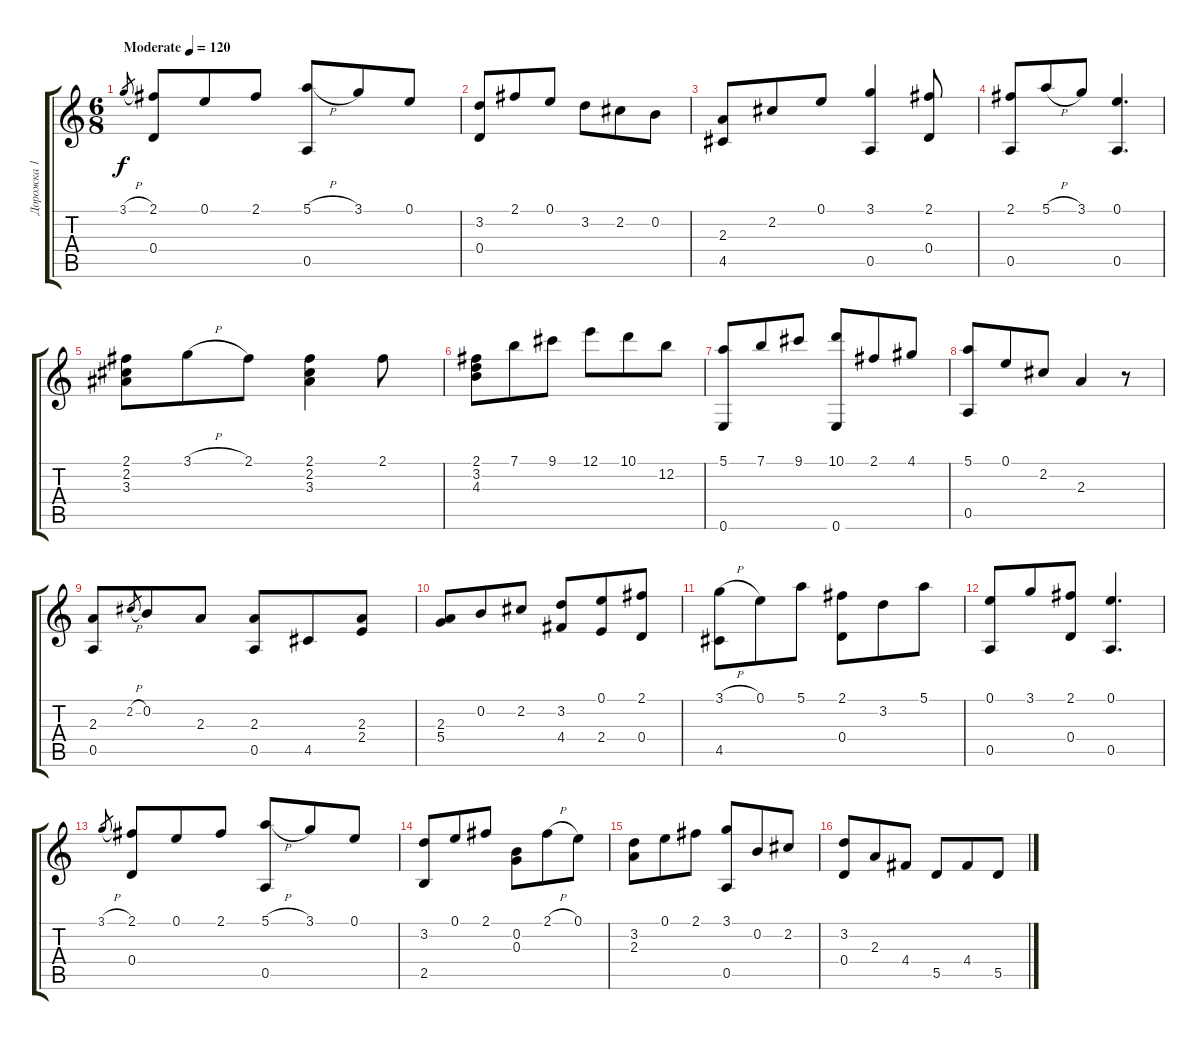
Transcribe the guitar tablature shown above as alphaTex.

\track ("Дорожка 1" "Дорожка 1") {instrument acousticguitarnylon}
\staff {score tabs}
\tuning (E4 B3 G3 D3 A2 E2) {hide}
\ts (6 8)
\tempo (120 "Moderate")
\clef g2
\ks c
3.1{h}.8{gr dy f instrument acousticguitarnylon} (2.1 0.4).8 0.1.8 2.1.8 (5.1{h} 0.5).8 3.1.8 0.1.8 |
(3.2 0.4).8 2.1.8 0.1.8 3.2.8 2.2.8 0.2.8 |
(2.3 4.5).8 2.2.8 0.1.8 (3.1 0.5).4 (2.1 0.4).8 |
(2.1 0.5).8 5.1{h}.8 3.1.8 (0.1 0.5).4{d} |
(2.1 2.2 3.3).8 3.1{h}.8 2.1.8 (2.1 2.2 3.3).4 2.1.8 |
(2.1 3.2 4.3).8 7.1.8 9.1.8 12.1.8 10.1.8 12.2.8 |
(5.1 0.6).8 7.1.8 9.1.8 (10.1 0.6).8 2.1.8 4.1.8 |
(5.1 0.5).8 0.1.8 2.2.8 2.3.4 r.8 |
(2.3 0.5).8 2.2{h}.8{gr} 0.2.8 2.3.8 (2.3 0.5).8 4.5.8 (2.3 2.4).8 |
(2.3 5.4).8 0.2.8 2.2.8 (3.2 4.4).8 (0.1 2.4).8 (2.1 0.4).8 |
(3.1{h} 4.5).8 0.1.8 5.1.8 (2.1 0.4).8 3.2.8 5.1.8 |
(0.1 0.5).8 3.1.8 (2.1 0.4).8 (0.1 0.5).4{d} |
3.1{h}.8{gr} (2.1 0.4).8 0.1.8 2.1.8 (5.1{h} 0.5).8 3.1.8 0.1.8 |
(3.2 2.5).8 0.1.8 2.1.8 (0.2 0.3).8 2.1{h}.8 0.1.8 |
(3.2 2.3).8 0.1.8 2.1.8 (3.1 0.5).8 0.2.8 2.2.8 |
(3.2 0.4).8 2.3.8 4.4.8 5.5.8 4.4.8 5.5.8
